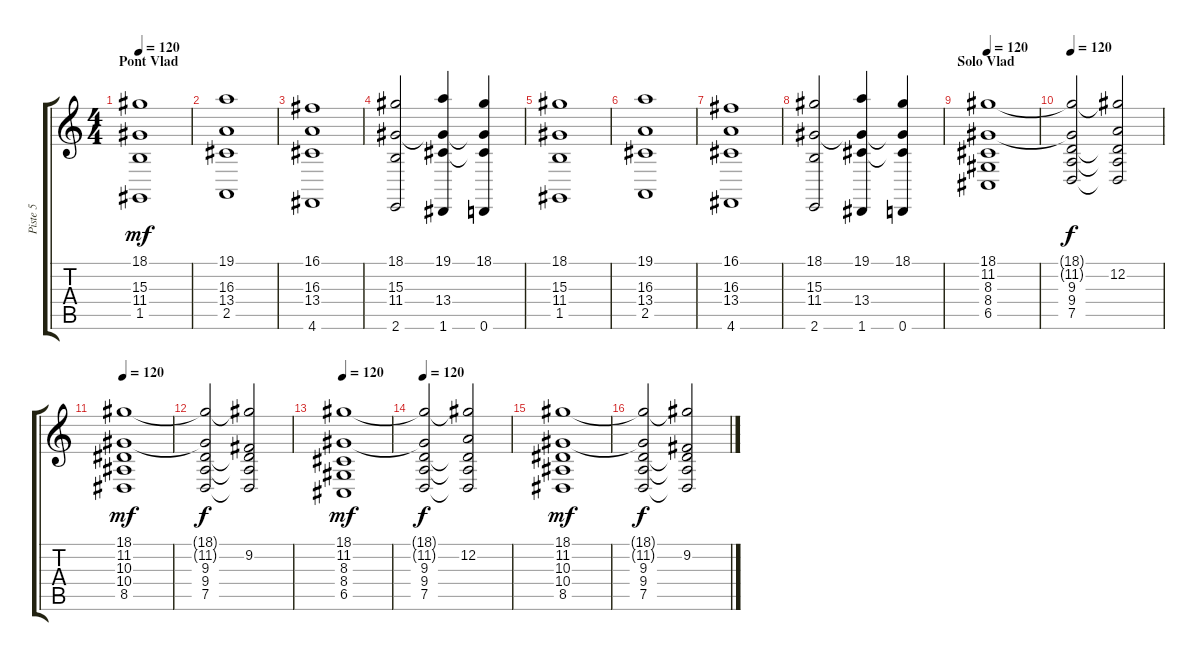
\track ("Piste 5" "Piste 5") {instrument synthstrings2}
\staff {score tabs}
\tuning (D4 A3 F3 C3 G2 D2) {hide}
\ts (4 4)
\section ("" "Pont Vlad")
\tempo 120
\clef g2
\ks c
(18.1 15.3 11.4 1.5).1{dy mf} |
(19.1 16.3 13.4 2.5).1 |
(16.1 16.3 13.4 4.6).1 |
(18.1 15.3 11.4 2.6).2 (19.1 15.3{t} 13.4 1.6).4 (18.1 15.3{t} 13.4{t} 0.6).4 |
(18.1 15.3 11.4 1.5).1 |
(19.1 16.3 13.4 2.5).1 |
(16.1 16.3 13.4 4.6).1 |
(18.1 15.3 11.4 2.6).2 (19.1 15.3{t} 13.4 1.6).4 (18.1 15.3{t} 13.4{t} 0.6).4 |
\section ("" "Solo Vlad")
\tempo 120
(18.1 11.2 8.3 8.4 6.5).1 |
\tempo 120
(18.1{t} 11.2{t} 9.3 9.4 7.5).2{dy f} (18.1{t} 12.2 9.3{t} 9.4{t} 7.5{t}).2 |
\tempo 120
(18.1 11.2 10.3 10.4 8.5).1{dy mf} |
(18.1{t} 11.2{t} 9.3 9.4 7.5).2{dy f} (18.1{t} 9.2 9.3{t} 9.4{t} 7.5{t}).2 |
\tempo 120
(18.1 11.2 8.3 8.4 6.5).1{dy mf} |
\tempo 120
(18.1{t} 11.2{t} 9.3 9.4 7.5).2{dy f} (18.1{t} 12.2 9.3{t} 9.4{t} 7.5{t}).2 |
(18.1 11.2 10.3 10.4 8.5).1{dy mf} |
(18.1{t} 11.2{t} 9.3 9.4 7.5).2{dy f} (18.1{t} 9.2 9.3{t} 9.4{t} 7.5{t}).2
